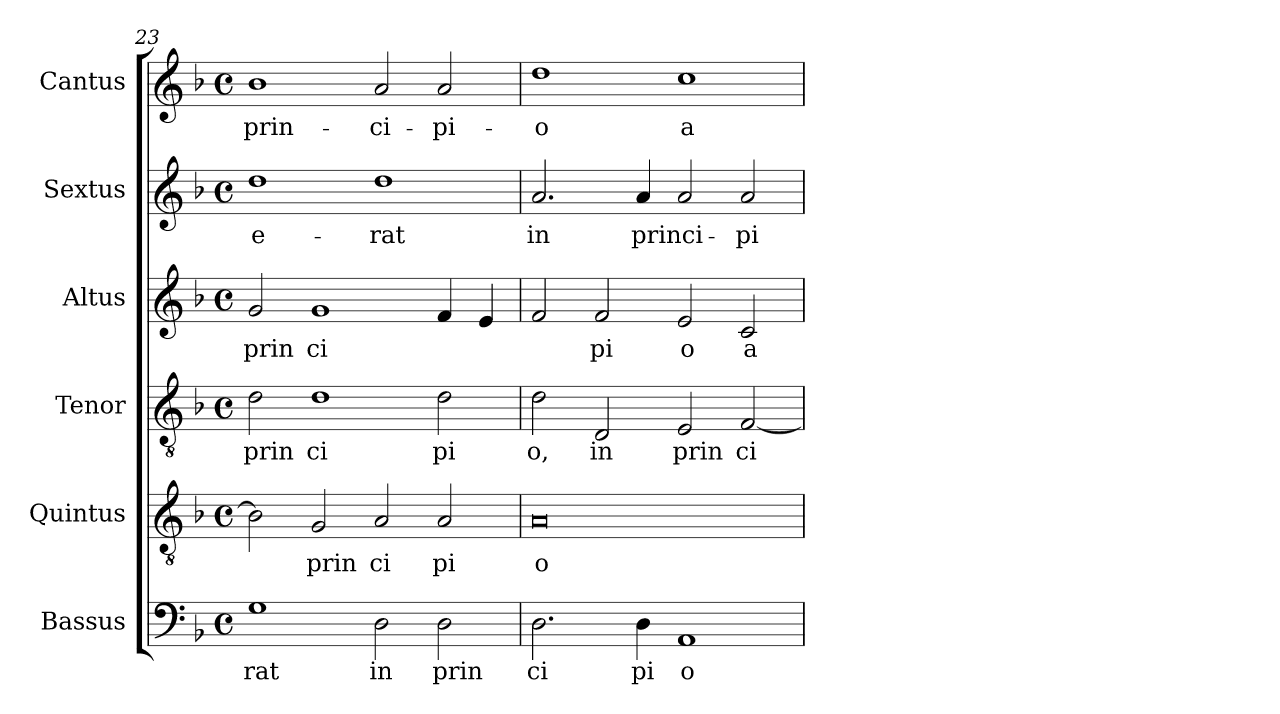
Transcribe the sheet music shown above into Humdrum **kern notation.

**kern	**text	**kern	**text	**kern	**text	**kern	**text	**kern	**text	**kern	**text
*part6	*part6	*part5	*part5	*part4	*part4	*part3	*part3	*part2	*part2	*part1	*part1
*staff6	*staff6	*staff5	*staff5	*staff4	*staff4	*staff3	*staff3	*staff2	*staff2	*staff1	*staff1
*I"Bassus	*	*I"Quintus	*	*I"Tenor	*	*I"Altus	*	*I"Sextus	*	*I"Cantus	*
*I'Bassus	*	*I'Quintus	*	*I'Tenor	*	*I'Altus	*	*I'Sextus	*	*I'Cantus	*
*clefF4	*	*clefGv2	*	*clefGv2	*	*clefG2	*	*clefG2	*	*clefG2	*
*k[b-]	*	*k[b-]	*	*k[b-]	*	*k[b-]	*	*k[b-]	*	*k[b-]	*
*F:	*	*F:	*	*F:	*	*F:	*	*F:	*	*F:	*
*M4/4	*	*M4/4	*	*M4/4	*	*M4/4	*	*M4/4	*	*M4/4	*
*met(c)	*	*met(c)	*	*met(c)	*	*met(c)	*	*met(c)	*	*met(c)	*
=23	=23	=23	=23	=23	=23	=23	=23	=23	=23	=23	=23
!	!LO:LY:b:cj	!	!	!	!LO:LY:b:cj	!	!LO:LY:b:cj	!	!LO:LY:b:cj	!	!LO:LY:b:cj
1G	rat	2B-\]	.	2d\	prin	2g/	prin	1dd	e-	1b-	prin-
!	!	!	!LO:LY:b:cj	!	!LO:LY:b:cj	!	!LO:LY:b:cj	!	!	!	!
.	.	2G/	prin	1d	ci	1g	ci	.	.	.	.
!	!LO:LY:b:cj	!	!LO:LY:b:cj	!	!	!	!	!	!LO:LY:b:cj	!	!LO:LY:b:cj
2D\	in	2A/	ci	.	.	.	.	1dd	-rat	2a/	-ci-
!	!LO:LY:b:cj	!	!LO:LY:b:cj	!	!LO:LY:b:cj	!	!	!	!	!	!LO:LY:b:cj
2D\	prin	2A/	pi	2d\	pi	4f/	.	.	.	2a/	-pi-
.	.	.	.	.	.	4e/	.	.	.	.	.
=24	=24	=24	=24	=24	=24	=24	=24	=24	=24	=24	=24
!	!LO:LY:b:cj	!	!LO:LY:b:cj	!	!LO:LY:b:cj	!	!	!	!LO:LY:b:cj	!	!LO:LY:b:cj
2.D\	ci	0A	o	2d\	o,	2f/	.	2.a/	in	1dd	-o
!	!	!	!	!	!LO:LY:b:cj	!	!LO:LY:b:cj	!	!	!	!
.	.	.	.	2D/	in	2f/	pi	.	.	.	.
!	!LO:LY:b:cj	!	!	!	!	!	!	!	!LO:LY:b:cj	!	!
4D\	pi	.	.	.	.	.	.	4a/	princi-	.	.
!	!LO:LY:b:cj	!	!	!	!LO:LY:b:cj	!	!LO:LY:b:cj	!	!	!	!LO:LY:b:cj
1AA	o	.	.	2E/	prin	2e/	o	2a/	.	1cc	a-
!	!	!	!	!	!LO:LY:b:cj	!	!LO:LY:b:cj	!	!LO:LY:b:cj	!	!
.	.	.	.	[>2F/	ci	2c/	a	2a/	-pi-	.	.
=	=	=	=	=	=	=	=	=	=	=	=
*-	*-	*-	*-	*-	*-	*-	*-	*-	*-	*-	*-
